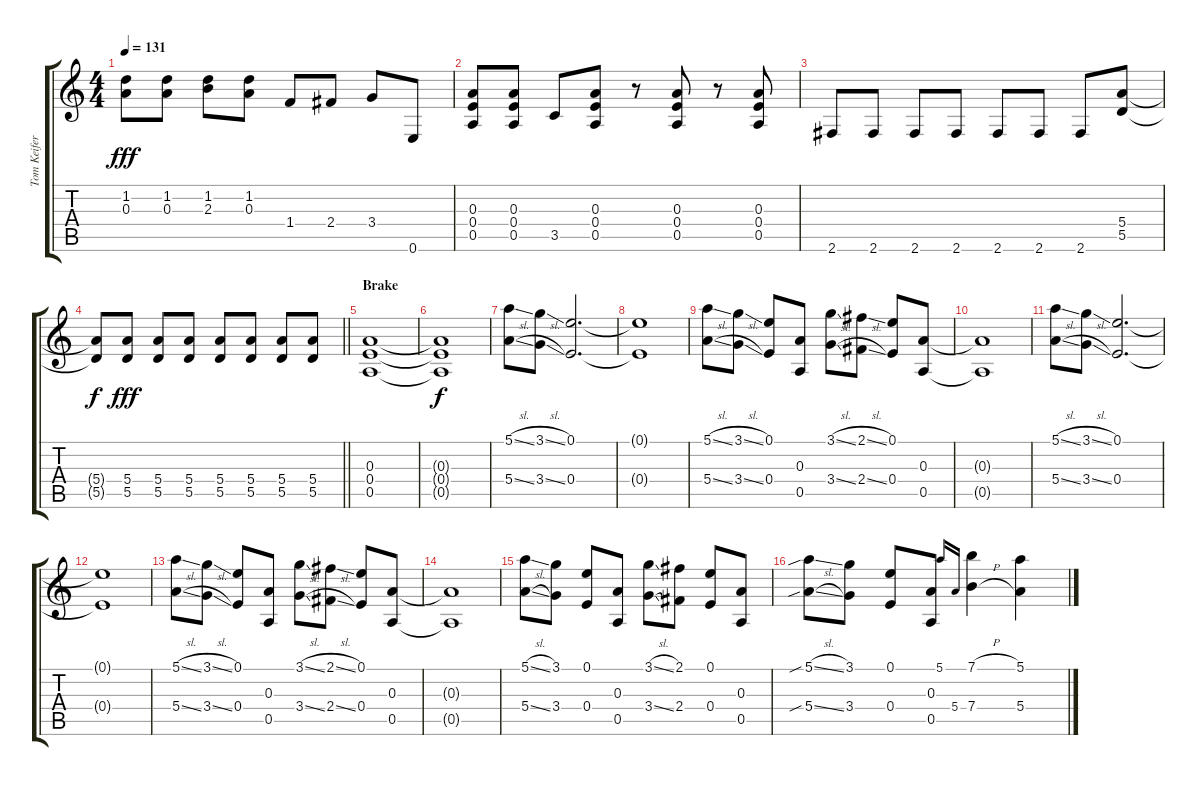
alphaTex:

\track ("Tom Keifer - Rhytm Guitar" "Tom Keifer") {instrument distortionguitar}
\staff {score tabs}
\tuning (E4 Db4 A3 E3 A2 E2) {hide}
\ts (4 4)
\tempo 131
\clef g2
\ks c
(1.2 0.3).8{dy fff} (1.2 0.3).8 (1.2 2.3).8 (1.2 0.3).8 1.4.8 2.4.8 3.4.8 0.6.8 |
(0.3 0.4 0.5).8 (0.3 0.4 0.5).8 3.5.8 (0.3 0.4 0.5).8 r.8 (0.3 0.4 0.5).8 r.8 (0.3 0.4 0.5).8 |
2.6.8 2.6.8 2.6.8 2.6.8 2.6.8 2.6.8 2.6.8 (5.4 5.5).8 |
\barLineRight lightlight
(5.4{t} 5.5{t}).8{dy f} (5.4 5.5).8{dy fff} (5.4 5.5).8 (5.4 5.5).8 (5.4 5.5).8 (5.4 5.5).8 (5.4 5.5).8 (5.4 5.5).8 |
\section ("" "Brake")
(0.3 0.4 0.5).1 |
(0.3{t} 0.4{t} 0.5{t}).1{dy f} |
(5.1{sl} 5.4{sl}).8{volume 16} (3.1{sl} 3.4{sl}).8 (0.1 0.4).2{d} |
(0.1{t} 0.4{t}).1 |
(5.1{sl} 5.4{sl}).8 (3.1{sl} 3.4{sl}).8 (0.1 0.4).8 (0.3 0.5).8 (3.1{sl} 3.4{sl}).8 (2.1{sl} 2.4{sl}).8 (0.1 0.4).8 (0.3 0.5).8 |
(0.3{t} 0.5{t}).1 |
(5.1{sl} 5.4{sl}).8 (3.1{sl} 3.4{sl}).8 (0.1 0.4).2{d} |
(0.1{t} 0.4{t}).1 |
(5.1{sl} 5.4{sl}).8 (3.1{sl} 3.4{sl}).8 (0.1 0.4).8 (0.3 0.5).8 (3.1{sl} 3.4{sl}).8 (2.1{sl} 2.4{sl}).8 (0.1 0.4).8 (0.3 0.5).8 |
(0.3{t} 0.5{t}).1 |
(5.1{sl} 5.4{sl}).8 (3.1 3.4).8 (0.1 0.4).8 (0.3 0.5).8 (3.1{sl} 3.4{sl}).8 (2.1 2.4).8 (0.1 0.4).8 (0.3 0.5).8 |
(5.1{sib sl} 5.4{sib sl}).8 (3.1 3.4).8 (0.1 0.4).8 (0.3 0.5).8 5.1.16{gr onbeat} 5.4.16{gr onbeat} (7.1{h} 7.4{h}).4 (5.1 5.4).4
